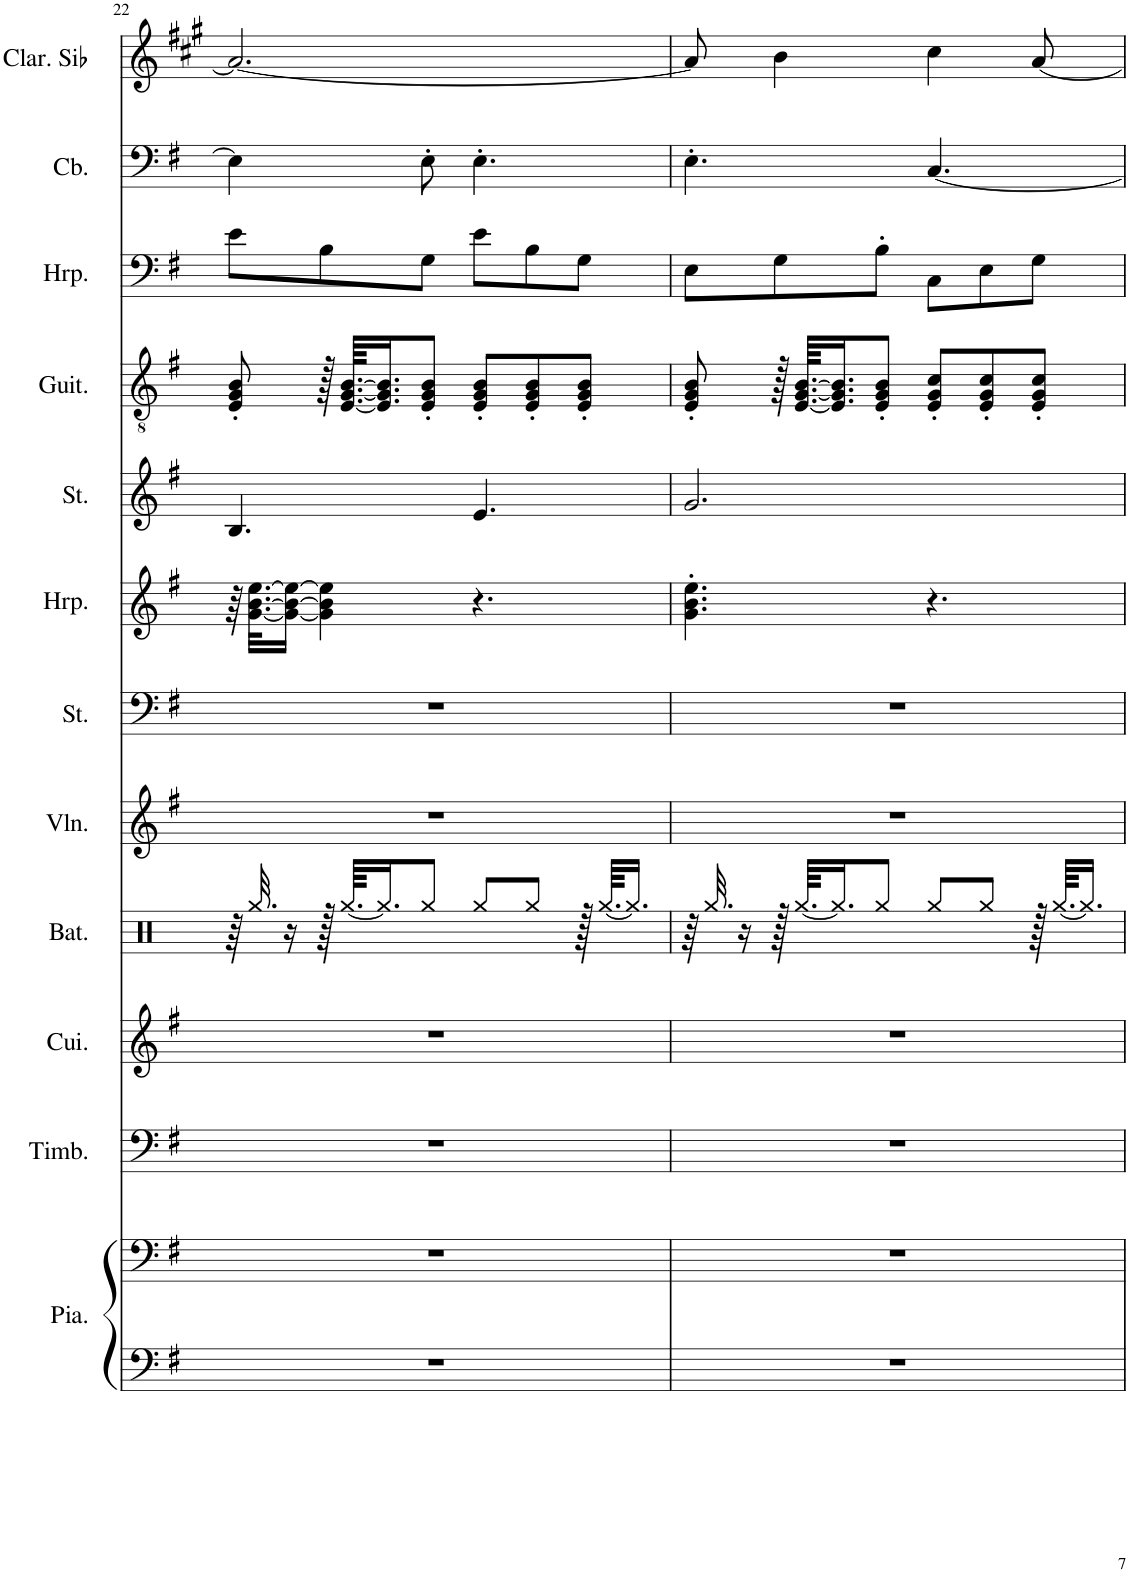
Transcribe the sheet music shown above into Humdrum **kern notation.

**kern	**kern	**kern	**kern	**kern	**kern	**kern	**kern	**kern	**kern	**kern	**kern	**kern
*part12	*part12	*part11	*part10	*part9	*part8	*part7	*part6	*part5	*part4	*part3	*part2	*part1
*staff13	*staff12	*staff11	*staff10	*staff9	*staff8	*staff7	*staff6	*staff5	*staff4	*staff3	*staff2	*staff1
*I"Piano, Bright Acoustic Piano	*	*I"Timbales, Timpani Ensemble	*I"Cuivres, Brass Section	*I"Batterie, Drums	*I"Violon, Tremolo Strings	*I"Cordes, String Ensemble 2	*I"Harpe	*I"Cordes, String Ensemble 2	*I"Guitare classique, Acoustic Guitar (nylon)	*I"Harpe, Orchestral Harp	*I"Contrebasse, Acoustic Bass	*I"Clarinette en Sib
*I'Pia.	*	*I'Timb.	*I'Cui.	*I'Bat.	*I'Vln.	*I'St.	*I'Hrp.	*I'St.	*I'Guit.	*I'Hrp.	*I'Cb.	*I'Clar. Sib
!!LO:PB:g=z
*clefF4	*clefF4	*clefF4	*clefG2	*clefX	*clefG2	*clefF4	*clefG2	*clefG2	*clefGv2	*clefF4	*clefF4	*clefG2
*	*	*	*	*	*	*	*	*	*	*	*Trd7c12	*Trd1c2
*k[f#]	*k[f#]	*k[f#]	*k[f#]	*k[]	*k[f#]	*k[f#]	*k[f#]	*k[f#]	*k[f#]	*k[f#]	*k[f#]	*k[f#c#g#]
*M6/8	*M6/8	*M6/8	*M6/8	*M6/8	*M6/8	*M6/8	*M6/8	*M6/8	*M6/8	*M6/8	*M6/8	*M6/8
=22	=22	=22	=22	=22	=22	=22	=22	=22	=22	=22	=22	=22
2.r	2.r	2.r	2.r	64r	2.r	2.r	64r	4.B/	8E/' 8G/' 8B/'	8e\L	4E\]	2.a/_
.	.	.	.	32.Rgg/	.	.	[32.g\ [32.b\ [32.ee\KLL	.	.	.	.	.
.	.	.	.	16r	.	.	16g\_ 16b\_ 16ee\_JJ	.	.	.	.	.
.	.	.	.	128r	.	.	4g\] 4b\] 4ee\]	.	128r	8B\	.	.
.	.	.	.	[64.Rgg/KKLL	.	.	.	.	[64.E/ [64.G/ [64.B/KKLL	.	.	.
.	.	.	.	16.Rgg/J]	.	.	.	.	16.E/] 16.G/] 16.B/]J	.	.	.
.	.	.	.	8Rgg/J	.	.	.	.	8E/' 8G/' 8B/'J	8G\J	8E'\	.
.	.	.	.	8Rgg/L	.	.	4.r	4.e/	8E/' 8G/' 8B/'L	8e\L	4.E'\	.
.	.	.	.	8Rgg/J	.	.	.	.	8E/' 8G/' 8B/'	8B\	.	.
.	.	.	.	128r	.	.	.	.	8E/' 8G/' 8B/'J	8G\J	.	.
.	.	.	.	[64.Rgg/KKLL	.	.	.	.	.	.	.	.
.	.	.	.	16.Rgg/JJ]	.	.	.	.	.	.	.	.
=23	=23	=23	=23	=23	=23	=23	=23	=23	=23	=23	=23	=23
2.r	2.r	2.r	2.r	64r	2.r	2.r	4.g\' 4.b\' 4.ee\'	2.g/	8E/' 8G/' 8B/'	8E\L	4.E'\	8a/]
.	.	.	.	32.Rgg/	.	.	.	.	.	.	.	.
.	.	.	.	16r	.	.	.	.	.	.	.	.
.	.	.	.	128r	.	.	.	.	128r	8G\	.	4b\
.	.	.	.	[64.Rgg/KKLL	.	.	.	.	[64.E/ [64.G/ [64.B/KKLL	.	.	.
.	.	.	.	16.Rgg/J]	.	.	.	.	16.E/] 16.G/] 16.B/]J	.	.	.
.	.	.	.	8Rgg/J	.	.	.	.	8E/' 8G/' 8B/'J	8B'\J	.	.
.	.	.	.	8Rgg/L	.	.	4.r	.	8E/' 8G/' 8c/'L	8C\L	[4.C/	4cc#\
.	.	.	.	8Rgg/J	.	.	.	.	8E/' 8G/' 8c/'	8E\	.	.
.	.	.	.	128r	.	.	.	.	8E/' 8G/' 8c/'J	8G\J	.	[8a/
.	.	.	.	[64.Rgg/KKLL	.	.	.	.	.	.	.	.
.	.	.	.	16.Rgg/JJ]	.	.	.	.	.	.	.	.
=	=	=	=	=	=	=	=	=	=	=	=	=
*-	*-	*-	*-	*-	*-	*-	*-	*-	*-	*-	*-	*-
